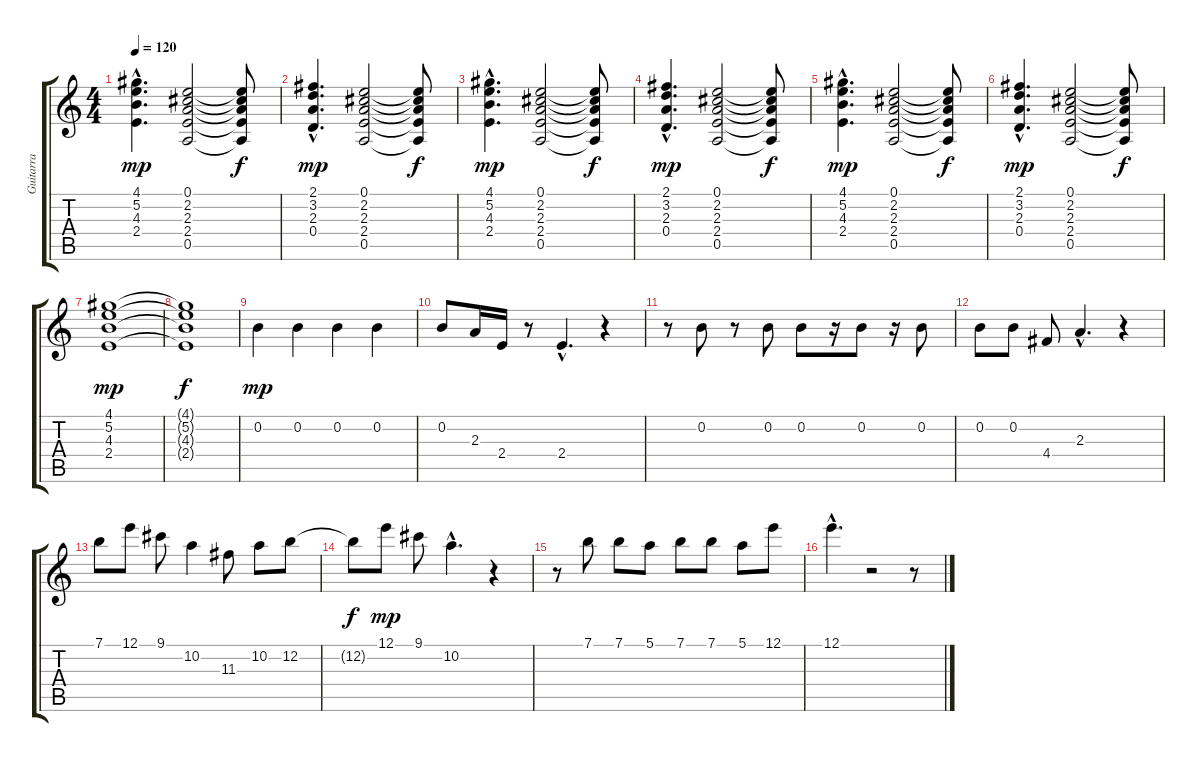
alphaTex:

\track ("Guitarra" "Guitarra") {instrument distortionguitar}
\staff {score tabs}
\tuning (E4 B3 G3 D3 A2 E2) {hide}
\ts (4 4)
\tempo 120
\clef g2
\ks c
(4.1{hac} 5.2{hac} 4.3{hac} 2.4{hac}).4{d dy mp} (0.1 2.2 2.3 2.4 0.5).2 (0.1{t} 2.2{t} 2.3{t} 2.4{t} 0.5{t}).8{dy f} |
(2.1{hac} 3.2{hac} 2.3{hac} 0.4{hac}).4{d dy mp} (0.1 2.2 2.3 2.4 0.5).2 (0.1{t} 2.2{t} 2.3{t} 2.4{t} 0.5{t}).8{dy f} |
(4.1{hac} 5.2{hac} 4.3{hac} 2.4{hac}).4{d dy mp} (0.1 2.2 2.3 2.4 0.5).2 (0.1{t} 2.2{t} 2.3{t} 2.4{t} 0.5{t}).8{dy f} |
(2.1{hac} 3.2{hac} 2.3{hac} 0.4{hac}).4{d dy mp} (0.1 2.2 2.3 2.4 0.5).2 (0.1{t} 2.2{t} 2.3{t} 2.4{t} 0.5{t}).8{dy f} |
(4.1{hac} 5.2{hac} 4.3{hac} 2.4{hac}).4{d dy mp} (0.1 2.2 2.3 2.4 0.5).2 (0.1{t} 2.2{t} 2.3{t} 2.4{t} 0.5{t}).8{dy f} |
(2.1{hac} 3.2{hac} 2.3{hac} 0.4{hac}).4{d dy mp} (0.1 2.2 2.3 2.4 0.5).2 (0.1{t} 2.2{t} 2.3{t} 2.4{t} 0.5{t}).8{dy f} |
(4.1 5.2 4.3 2.4).1{dy mp} |
(4.1{t} 5.2{t} 4.3{t} 2.4{t}).1{dy f} |
0.2.4{dy mp} 0.2.4 0.2.4 0.2.4 |
0.2.8 2.3.16 2.4.16 r.8 2.4{hac}.4{d} r.4 |
r.8 0.2.8 r.8 0.2.8 0.2.8 r.16 0.2.8 r.16 0.2.8 |
0.2.8 0.2.8 4.4.8 2.3{hac}.4{d} r.4 |
7.1.8 12.1.8 9.1.8 10.2.4 11.3.8 10.2.8 12.2.8 |
12.2{t}.8{dy f} 12.1.8{dy mp} 9.1.8 10.2{hac}.4{d} r.4 |
r.8 7.1.8 7.1.8 5.1.8 7.1.8 7.1.8 5.1.8 12.1.8 |
12.1{hac}.4{d} r.2 r.8
